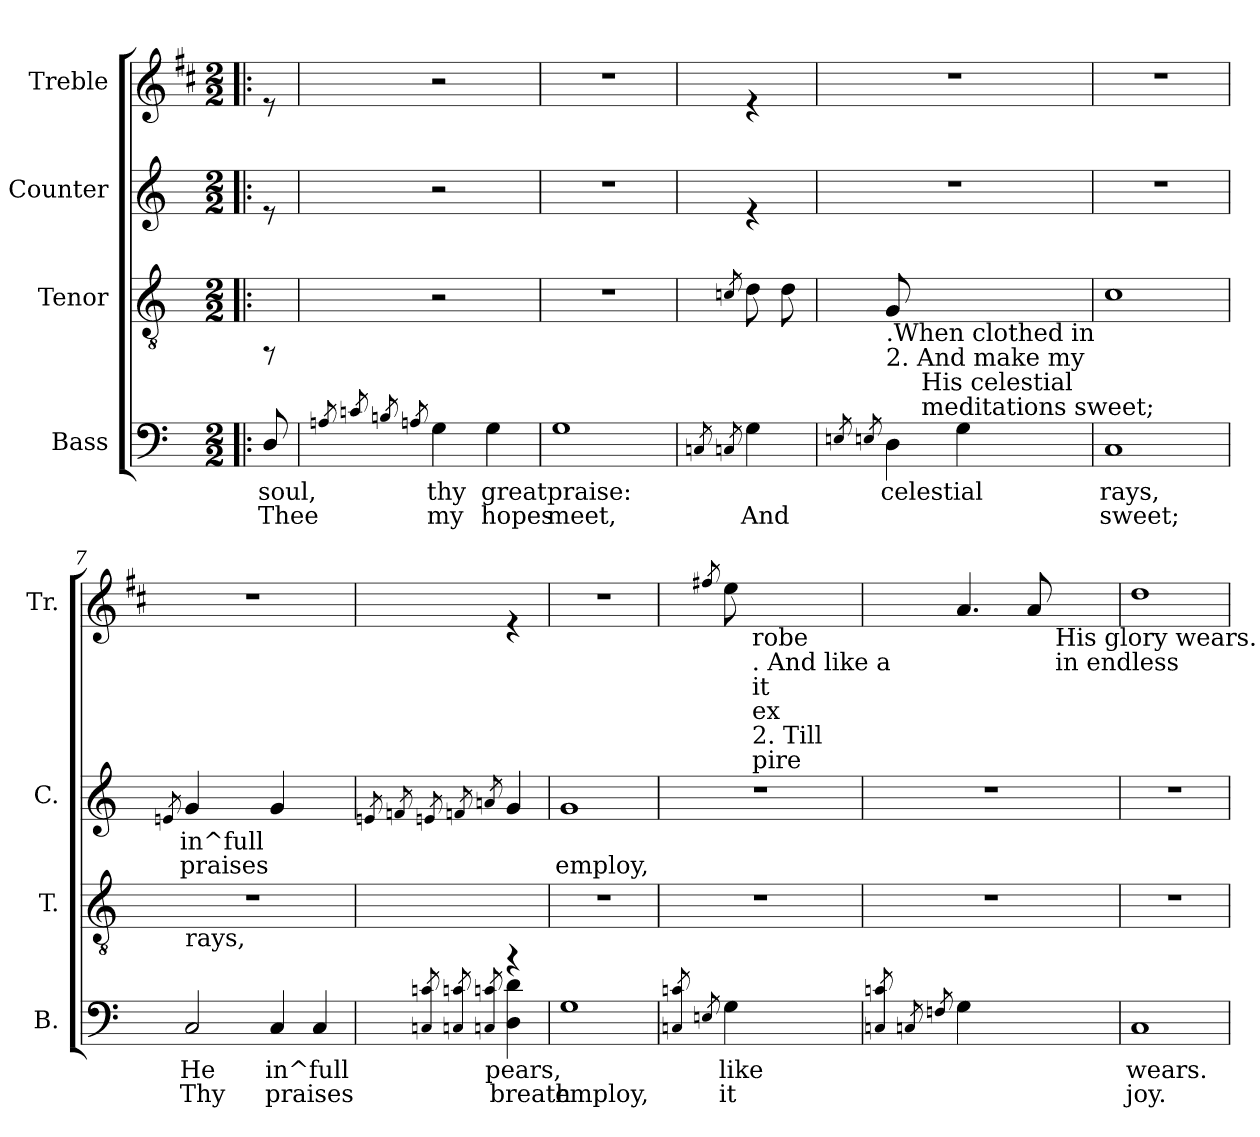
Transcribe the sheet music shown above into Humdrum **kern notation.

**kern	**text	**text	**kern	**kern	**text	**text	**kern
*part4	*part4	*part4	*part3	*part2	*part2	*part2	*part1
*staff4	*staff4	*staff4	*staff3	*staff2	*staff2	*staff2	*staff1
*I"Bass	*	*	*I"Tenor	*I"Counter	*	*	*I"Treble
*I'B.	*	*	*I'T.	*I'C.	*	*	*I'Tr.
!!LO:PB:g=z
*stria5	*	*	*stria5	*stria5	*	*	*stria5
*clefF4	*	*	*clefGv2	*clefG2	*	*	*clefG2
*	*	*	*	*	*	*	*ITrd1c2
*k[]	*	*	*k[]	*k[]	*	*	*k[]
*C:	*	*	*C:	*C:	*	*	*C:
*M2/2	*	*	*M2/2	*M2/2	*	*	*M2/2
=1!|:	=1!|:	=1!|:	=1!|:	=1!|:	=1!|:	=1!|:	=1!|:
!	!LO:LY:b	!LO:LY:b	!	!	!	!	!
8D/	soul,	Thee	8rEE	8re	.	.	8re
=2	=2	=2	=2	=2	=2	=2	=2
8qAn/	.	.	.	.	.	.	.
8qcn/	.	.	.	.	.	.	.
8qBn/	.	.	.	.	.	.	.
8qAn/	.	.	.	.	.	.	.
!	!LO:LY:b	!LO:LY:b	!	!	!	!	!
4G\	thy	my	2r	2r	.	.	2r
!	!LO:LY:b	!LO:LY:b	!	!	!	!	!
4G\	great	hopes	.	.	.	.	.
=3	=3	=3	=3	=3	=3	=3	=3
!	!LO:LY:b	!LO:LY:b	!	!	!	!	!
1G	praise:	meet,	1r	1r	.	.	1r
=4	=4	=4	=4	=4	=4	=4	=4
8qCn/	.	.	.	.	.	.	.
8qCn/	.	.	8qcn/	.	.	.	.
!	!LO:LY:b	!LO:LY:b	!	!	!	!	!
4G\	.	And	8d\	4re	.	.	4re
.	.	.	8d\L	.	.	.	.
=5	=5	=5	=5	=5	=5	=5	=5
8qEn/	.	.	.	.	.	.	.
8qEn/	.	.	.	.	.	.	.
!	!	!	!LO:TX:b:t=.When clothed in	!	!	!	!
!	!	!	!LO:TX:b:t=2. And make my	!	!	!	!
!	!LO:LY:b	!	!	!	!	!	!
4D\	celestial	.	8G/L	1r	.	.	1r
!	!	!	!LO:TX:b:t=His celestial	!	!	!	!
!	!	!	!LO:TX:b:t=meditations sweet;	!	!	!	!
.	.	.	2..ryy	.	.	.	.
!	!LO:LY:b	!	!	!	!	!	!
4G\	.	.	.	.	.	.	.
2ryy	.	.	.	.	.	.	.
=6	=6	=6	=6	=6	=6	=6	=6
!	!LO:LY:b	!LO:LY:b	!	!	!	!	!
1C	rays,	sweet;	1c	1r	.	.	1r
=7	=7	=7	=7	=7	=7	=7	=7
.	.	.	.	8qen/	.	.	.
!	!	!	!LO:TX:b:t=rays,	!	!	!	!
!	!LO:LY:b	!LO:LY:b	!	!	!LO:LY:b:rj	!LO:LY:b:rj	!
2C/	He	Thy	1r	4g/	in^full	praises	1r
.	.	.	.	4ryy	.	.	.
!	!LO:LY:b	!LO:LY:b	!	!	!LO:LY:b:rj	!LO:LY:b:rj	!
4C/	in^full	praises	.	4g/	.	.	.
!	!LO:LY:b	!LO:LY:b	!	!	!	!	!
4C/	.	.	.	4ryy	.	.	.
=8	=8	=8	=8	=8	=8	=8	=8
.	.	.	.	8qen/	.	.	.
.	.	.	.	8qfn/	.	.	.
8qCn/ 8qcn/	.	.	.	8qen/	.	.	.
8qcn/ 8qCn/	.	.	.	8qfn/	.	.	.
8qcn/ 8qCn/	.	.	.	8qan/	.	.	.
!	!LO:LY:b	!LO:LY:b	!	!	!LO:LY:b:rj	!	!
4d\ 4D\	pears,	breath	4rEE	4g/	.	.	4re
=9	=9	=9	=9	=9	=9	=9	=9
!	!LO:LY:b	!LO:LY:b	!	!	!LO:LY:b:rj	!LO:LY:b:rj	!
1G	.	employ,	1r	1g	.	employ,	1r
=10	=10	=10	=10	=10	=10	=10	=10
8qcn/ 8qCn/	.	.	.	.	.	.	.
8qEn/	.	.	.	.	.	.	8qeen/
!	!LO:LY:b	!LO:LY:b	!	!	!	!	!
4G\	like	it	1r	1r	.	.	8dd\
!	!	!	!	!	!	!	!LO:TX:b:t=robe
!	!	!	!	!	!	!	!LO:TX:b:t=. And like a
!	!	!	!	!	!	!	!LO:TX:b:t=it
!	!	!	!	!	!	!	!LO:TX:b:t=ex
!	!	!	!	!	!	!	!LO:TX:b:t=2. Till
!	!	!	!	!	!	!	!LO:TX:b:t=pire
.	.	.	.	.	.	.	2..ryy
2.ryy	.	.	.	.	.	.	.
=11	=11	=11	=11	=11	=11	=11	=11
8qcn/ 8qCn/	.	.	.	.	.	.	.
8qCn/	.	.	.	.	.	.	.
8qFn/	.	.	.	.	.	.	.
!	!LO:LY:b	!	!	!	!	!	!
4G\	.	.	1r	1r	.	.	4.g/
2.ryy	.	.	.	.	.	.	.
.	.	.	.	.	.	.	8g/
!	!	!	!	!	!	!	!LO:TX:b:t=His glory wears.
!	!	!	!	!	!	!	!LO:TX:b:t=in endless
.	.	.	.	.	.	.	2ryy
=12	=12	=12	=12	=12	=12	=12	=12
!	!LO:LY:b	!LO:LY:b	!	!	!	!	!
1C	wears.	joy.	1r	1r	.	.	1cc
=	=	=	=	=	=	=	=
*-	*-	*-	*-	*-	*-	*-	*-
